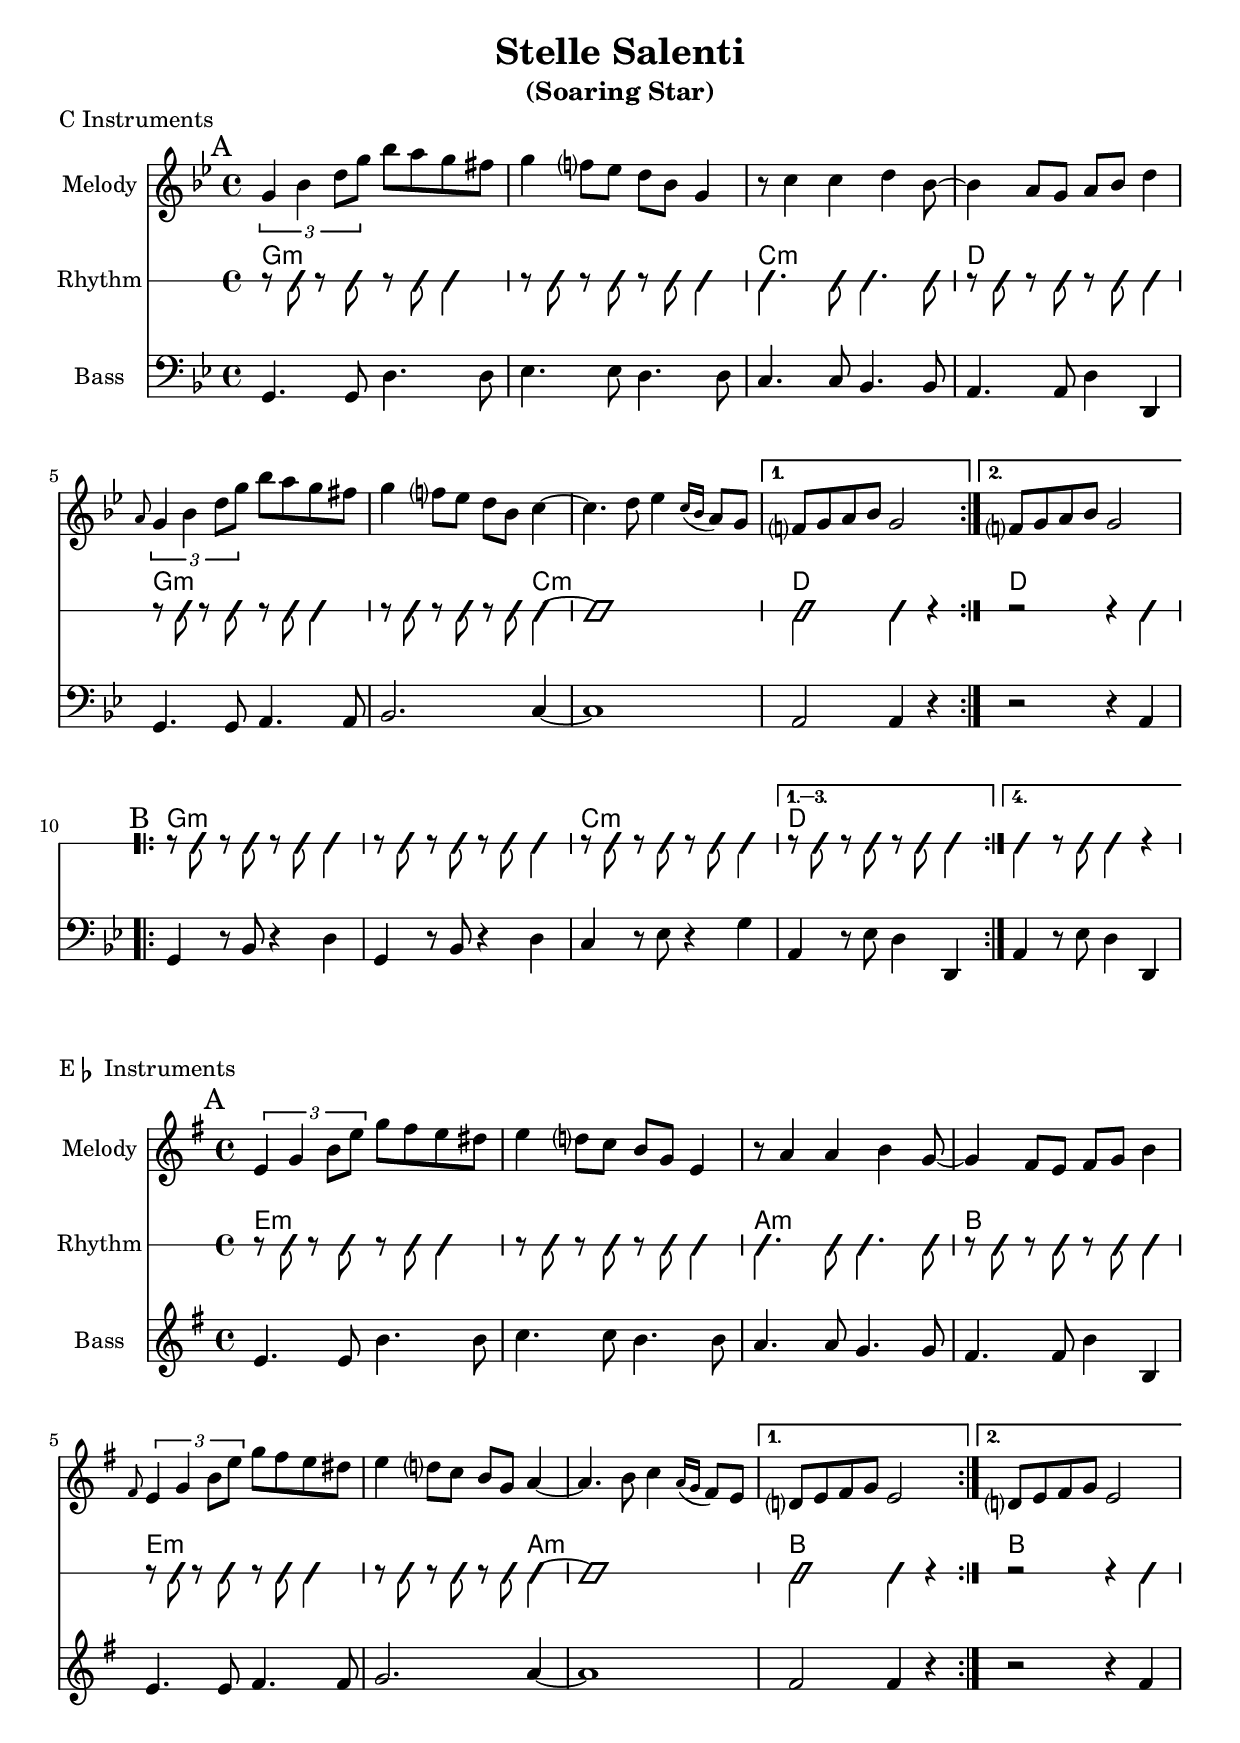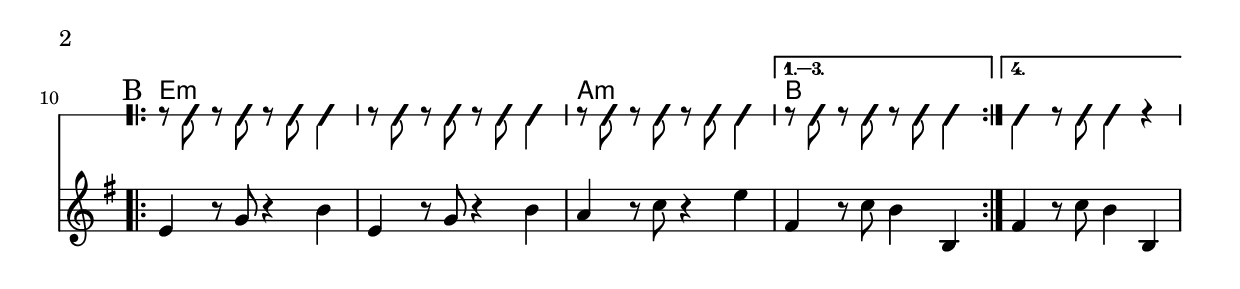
\header{
%   filename = "test.ly"
%   composer          = "Amiel Martin"
  title             = "Stelle Salenti"
  subtitle          = "(Soaring Star)"

%   copyright         = "Creative Commons Attribution-ShareAlike 2.5"
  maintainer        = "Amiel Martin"
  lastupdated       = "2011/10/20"
}

\version "2.8.6"


melody = \relative c'' {
  \set Staff.instrumentName = #"Melody"
  \key g \minor

  \mark "A"

  \repeat volta 2 {
    \times 2/3 { g4 bes d8 g } bes a g fis |
    g4 f?8 ees d bes g4 |
    r8 c4 c d bes8 ~ |
    bes4 a8 g a bes d4 |

    \grace { a8 }
    \times 2/3 { g4 bes d8 g } bes a g fis |
    g4 f?8 ees d bes c4~ |
    c4. d8 ees4
    \acciaccatura { c16[ bes] }
    a8 g |
  }

  \alternative {
    { f?8 g a bes g2 | }
    { f?8 g a bes g2 | }
  }


  \improvisationOn


}

chordnames = \chordmode {
  \set chordChanges = ##t

  \repeat volta 2 {
    g1:m |
    g1:m |
    c1:m |
    d1 |

    g1:m |
    g2.:m c4:m |
    c1:m |
  }

  \alternative {
    { d1 | }
    {
      \set chordChanges = ##f
      d1 |
      \set chordChanges = ##t
    }
  }

  \repeat volta 4 {
    g1:m |
    g1:m |
    c1:m |
    d1 |
  }


}



rhythm = \relative c' {
  \set Staff.instrumentName = #"Rhythm"
  \clef percussion
  \override Stem #'direction = #down

  \improvisationOn

  % A

  \repeat volta 2 {

    r8 g8 r8 g8 r8 g8 g4 |
    r8 g8 r8 g8 r8 g8 g4 |
    c4. c8 c4. c8 |
    r8 g8 r8 g8 r8 g8 g4 |

    r8 g8 r8 g8 r8 g8 g4 |
    r8 g8 r8 g8 r8 g8 c4 ~ |
    c1 |
  }

  \alternative {
    { d2 d4 r4 | }
    { r2 r4 d4 | }
  }

  % B

  \repeat volta 4 {
    r8 g8 r8 g8 r8 g8 g4 |
    r8 g8 r8 g8 r8 g8 g4 |
    r8 g8 r8 g8 r8 g8 g4 |
  }

  \alternative {
    { r8 g8 r8 g8 r8 g8 g4 | }
    { g4 r8 ees'8 d4 r4 | }
  }


}


bass = \relative c {
  \set Staff.instrumentName = #"Bass"
  \key g \minor

  \mark "A"

  \repeat volta 2 {
    g4. g8 d'4. d8 |
    ees4. ees8 d4. d8 |
    c4. c8 bes4. bes8 |
    a4. a8 d4 d, |

    g4. g8 a4. a8 |
    bes2. c4~ |
    c1 |
  }

  \alternative {
    { a2 a4 r4 | }
    { r2 r4 a4 | }
  }

  \mark "B"

  \repeat volta 4 {
    g4 r8 bes8 r4 d4 |
    g,4 r8 bes8 r4 d4 |
    c4 r8 ees8 r4 g4 |
  }

  \alternative {
    { a,4 r8 ees'8 d4 d,4 | }
    { a'4 r8 ees'8 d4 d,4 | }
  }

}


\layout {
%     indent = #0
  \context { \ChordNames
     \override ChordName #'font-size = #1
%      \override ChordName #'font-series = #'bold
  }
%   line-width = #150
%   ragged-last = ##t
}

\markup { "C Instruments" }
\score {
  <<
    \time 4/4

    \new Staff {
      \melody
    }

    \new ChordNames {
      \chordnames
    }

    \new RhythmicStaff {
      \rhythm
    }

    \new Staff {
      \clef bass
      \bass
    }
  >>
}

% \pageBreak


\markup { "E" \flat " Instruments" }
\score {
  <<
    \time 4/4


    \new Staff {
      \transpose ees c
      \melody
    }

    \new ChordNames {
      \transpose ees c
      \chordnames
    }


    \new RhythmicStaff {
      \rhythm
    }

    \new Staff {
        \clef treble
        \transpose ees c''
        \bass
    }

  >>
}


%
% \markup { "B" \flat " Instruments" }
% \score {
%   <<
%     \time 4/4
%
%     \new ChordNames {
%       \transpose bes c
%       \chordnames
%     }
%
%
%     \new Staff {
%       \transpose bes c'
%       \background
%     }
%
%   >>
% }
%

